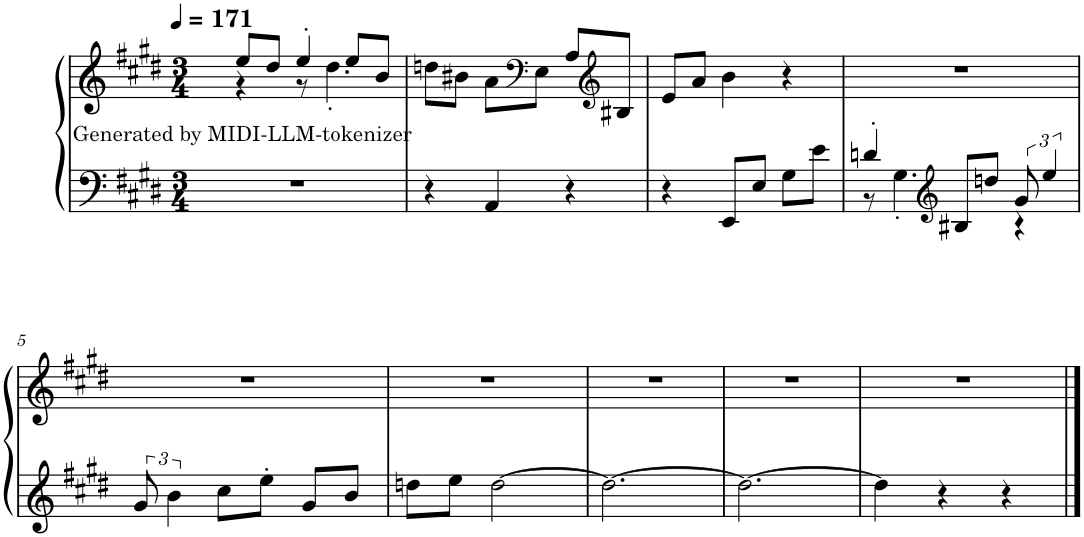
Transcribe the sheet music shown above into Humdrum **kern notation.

**kern	**kern	**text
*part1	*part1	*part1
*staff2	*staff1	*staff1
*I"Piano	*	*
*I'Pno.	*	*
*clefF4	*clefG2	*
*k[f#c#g#d#]	*k[f#c#g#d#]	*
*M3/4	*M3/4	*
*MM171	*MM171	*
=1	=1	=1
!	!	!LO:LY:b
*	*^	*
2.r	8ee/L	4r	Generated by MIDI-LLM-tokenizer
.	8dd#/J	.	.
.	4ee'/	8r	.
.	.	4.dd#'\	.
.	8ee/L	.	.
.	8b/J	.	.
*	*v	*v	*
=2	=2	=2
4r	8ddn\L	.
.	8b#X\J	.
4AA/	8a\L	.
*	*clefF4	*
.	8E\J	.
4r	8A/L	.
*	*clefG2	*
.	8B#X/J	.
=3	=3	=3
4r	8e/L	.
.	8a/J	.
8EE/L	4b\	.
8E/J	.	.
8G#\L	4r	.
8e\J	.	.
=4	=4	=4
*^	*	*
4dn'/	8r	2.r	.
.	4.G#'\	.	.
*clefG2	*	*	*
8B#X/L	.	.	.
8ddn/J	.	.	.
12g#/	4r	.	.
6ee/	.	.	.
*v	*v	*	*
!!LO:LB:g=z
=5	=5	=5
12g#/	2.r	.
6b\	.	.
8cc#\L	.	.
8ee'\J	.	.
8g#/L	.	.
8b/J	.	.
=6	=6	=6
8ddn\L	2.r	.
8ee\J	.	.
[2dd\	.	.
=7	=7	=7
2.dd\_	2.r	.
=8	=8	=8
2.dd\_	2.r	.
=9	=9	=9
4dd\]	2.r	.
4r	.	.
4r	.	.
==	==	==
*-	*-	*-
